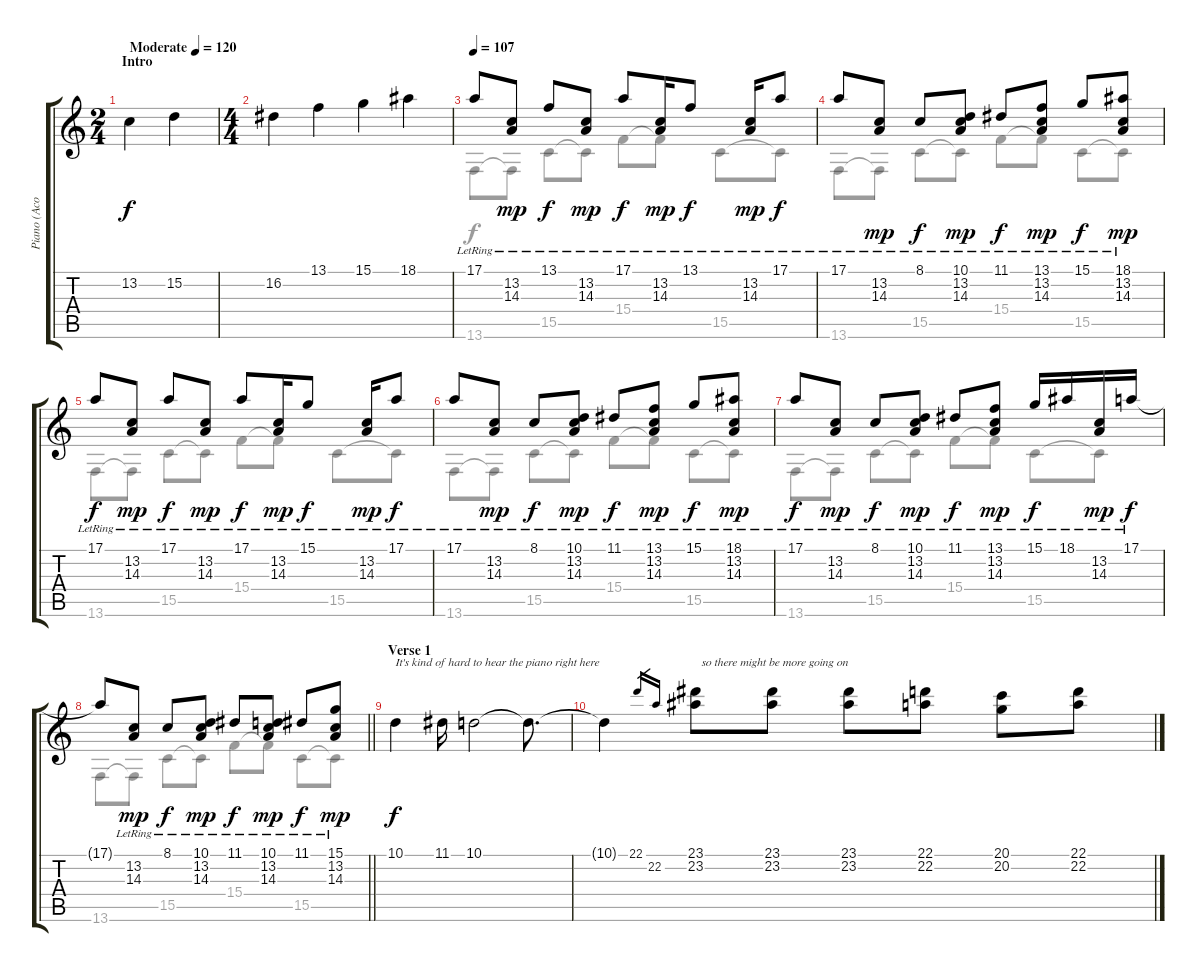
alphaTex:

\track ("Piano (Acoustic Grand)" "Piano (Aco") {instrument acousticgrandpiano}
\staff {score tabs}
\tuning (E4 B3 G3 D3 A2 E2) {hide}
\voice
\ts (2 4)
\section ("" "Intro")
\tempo (120 "Moderate")
\tempo 130
\tempo (120 "Moderate")
\clef g2
\ks c
13.2.4{dy f instrument acousticgrandpiano} 15.2.4 |
\ts (4 4)
16.2.4 13.1.4 15.1.4 18.1.4 |
\tempo 107
17.1{lr}.8 (13.2{lr} 14.3{lr}).8{dy mp} 13.1{lr}.8{dy f} (13.2{lr} 14.3{lr}).8{dy mp} 17.1{lr}.8{dy f} (13.2{lr} 14.3{lr}).16{dy mp} 13.1{lr}.8{dy f} (13.2{lr} 14.3{lr}).16{dy mp} 17.1{lr}.8{dy f} |
17.1{lr}.8 (13.2{lr} 14.3{lr}).8{dy mp} 8.1{lr}.8{dy f} (10.1{lr} 13.2{lr} 14.3{lr}).8{dy mp} 11.1{lr}.8{dy f} (13.1{lr} 13.2{lr} 14.3{lr}).8{dy mp} 15.1{lr}.8{dy f} (18.1{lr} 13.2{lr} 14.3{lr}).8{dy mp} |
17.1{lr}.8{dy f} (13.2{lr} 14.3{lr}).8{dy mp} 17.1{lr}.8{dy f} (13.2{lr} 14.3{lr}).8{dy mp} 17.1{lr}.8{dy f} (13.2{lr} 14.3{lr}).16{dy mp} 15.1{lr}.8{dy f} (13.2{lr} 14.3{lr}).16{dy mp} 17.1{lr}.8{dy f} |
17.1{lr}.8 (13.2{lr} 14.3{lr}).8{dy mp} 8.1{lr}.8{dy f} (10.1{lr} 13.2{lr} 14.3{lr}).8{dy mp} 11.1{lr}.8{dy f} (13.1{lr} 13.2{lr} 14.3{lr}).8{dy mp} 15.1{lr}.8{dy f} (18.1{lr} 13.2{lr} 14.3{lr}).8{dy mp} |
17.1{lr}.8{dy f} (13.2{lr} 14.3{lr}).8{dy mp} 8.1{lr}.8{dy f} (10.1{lr} 13.2{lr} 14.3{lr}).8{dy mp} 11.1{lr}.8{dy f} (13.1{lr} 13.2{lr} 14.3{lr}).8{dy mp} 15.1{lr}.16{dy f} 18.1{lr}.16 (13.2{lr} 14.3{lr}).16{dy mp} 17.1{lr}.16{dy f} |
\barLineRight lightlight
17.1{t}.8 (13.2{lr} 14.3{lr}).8{dy mp} 8.1{lr}.8{dy f} (10.1{lr} 13.2{lr} 14.3{lr}).8{dy mp} 11.1{lr}.8{dy f} (10.1{lr} 13.2{lr} 14.3{lr}).8{dy mp} 11.1{lr}.8{dy f} (15.1{lr} 13.2{lr} 14.3{lr}).8{dy mp} |
\section ("" "Verse 1")
10.1.4{txt "It's kind of hard to hear the piano right here" dy f} 11.1.16 10.1.2 10.1{t}.8{d} |
10.1{t}.4 22.1.16{gr} 22.2.16{gr} (23.1 23.2).8{txt "  so there might be more going on"} (23.1 23.2).8 (23.1 23.2).8 (22.1 22.2).8 (20.1 20.2).8 (22.1 22.2).8 |
|
|
|
|
|
\voice
\clef g2
\ottava regular
\simile none
\ks c
|
|
13.6.8 13.6{t}.8 15.5.8 15.5{t}.8 15.4.8 15.4{t}.8 15.5.8 15.5{t}.8 |
13.6.8 13.6{t}.8 15.5.8 15.5{t}.8 15.4.8 15.4{t}.8 15.5.8 15.5{t}.8 |
13.6.8 13.6{t}.8 15.5.8 15.5{t}.8 15.4.8 15.4{t}.8 15.5.8 15.5{t}.8 |
13.6.8 13.6{t}.8 15.5.8 15.5{t}.8 15.4.8 15.4{t}.8 15.5.8 15.5{t}.8 |
13.6.8 13.6{t}.8 15.5.8 15.5{t}.8 15.4.8 15.4{t}.8 15.5.8 15.5{t}.8 |
\barLineRight lightlight
13.6.8 13.6{t}.8 15.5.8 15.5{t}.8 15.4.8 15.4{t}.8 15.5.8 15.5{t}.8 |
|
|
|
|
|
|
|
